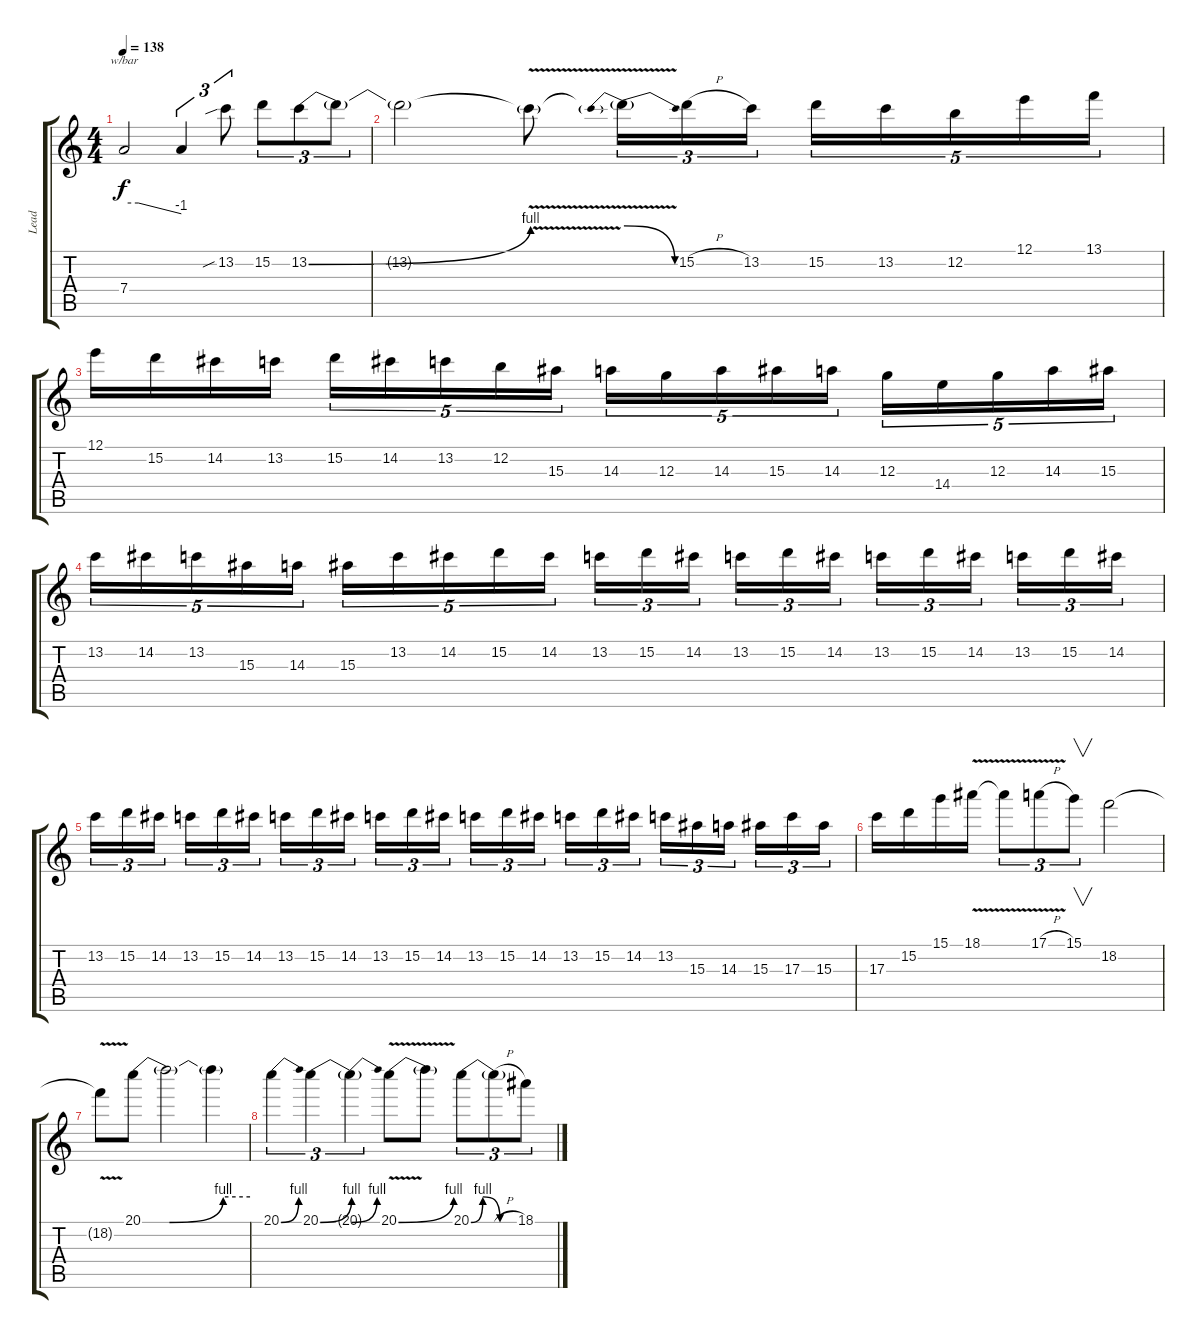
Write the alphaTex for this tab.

\track ("Lead" "Lead") {instrument overdrivenguitar}
\staff {score tabs}
\tuning (E4 B3 G3 D3 A2 E2) {hide}
\ts (4 4)
\tempo 138
\clef g2
\ks c
7.4.2{tbe (custom default 0 0 15 0 60 -4) dy f} 7.4{t}.4{tu (3 2)} 13.2{sib}.8{tu (3 2)} 15.2.8{tu (3 2)} 13.2{be (bend 0 0 60 4)}.8{tu (3 2)} 13.2{t}.8{tu (3 2)} |
13.2{t}.2 13.2{v t}.8 13.2{be (prebendrelease 0 4 60 0) t}.16{tu (3 2)} 15.2{h}.16{tu (3 2)} 13.2.16{tu (3 2)} 15.2.16{tu (5 4)} 13.2.16{tu (5 4)} 12.2.16{tu (5 4)} 12.1.16{tu (5 4)} 13.1.16{tu (5 4)} |
12.1.16 15.2.16 14.2.16 13.2.16 15.2.16{tu (5 4)} 14.2.16{tu (5 4)} 13.2.16{tu (5 4)} 12.2.16{tu (5 4)} 15.3.16{tu (5 4)} 14.3.16{tu (5 4)} 12.3.16{tu (5 4)} 14.3.16{tu (5 4)} 15.3.16{tu (5 4)} 14.3.16{tu (5 4)} 12.3.16{tu (5 4)} 14.4.16{tu (5 4)} 12.3.16{tu (5 4)} 14.3.16{tu (5 4)} 15.3.16{tu (5 4)} |
13.2.16{tu (5 4)} 14.2.16{tu (5 4)} 13.2.16{tu (5 4)} 15.3.16{tu (5 4)} 14.3.16{tu (5 4)} 15.3.16{tu (5 4)} 13.2.16{tu (5 4)} 14.2.16{tu (5 4)} 15.2.16{tu (5 4)} 14.2.16{tu (5 4)} 13.2.16{tu (3 2)} 15.2.16{tu (3 2)} 14.2.16{tu (3 2) beam splitsecondary} 13.2.16{tu (3 2)} 15.2.16{tu (3 2)} 14.2.16{tu (3 2)} 13.2.16{tu (3 2)} 15.2.16{tu (3 2)} 14.2.16{tu (3 2) beam splitsecondary} 13.2.16{tu (3 2)} 15.2.16{tu (3 2)} 14.2.16{tu (3 2)} |
13.2.16{tu (3 2)} 15.2.16{tu (3 2)} 14.2.16{tu (3 2) beam splitsecondary} 13.2.16{tu (3 2)} 15.2.16{tu (3 2)} 14.2.16{tu (3 2)} 13.2.16{tu (3 2)} 15.2.16{tu (3 2)} 14.2.16{tu (3 2) beam splitsecondary} 13.2.16{tu (3 2)} 15.2.16{tu (3 2)} 14.2.16{tu (3 2)} 13.2.16{tu (3 2)} 15.2.16{tu (3 2)} 14.2.16{tu (3 2) beam splitsecondary} 13.2.16{tu (3 2)} 15.2.16{tu (3 2)} 14.2.16{tu (3 2)} 13.2.16{tu (3 2)} 15.3.16{tu (3 2)} 14.3.16{tu (3 2) beam splitsecondary} 15.3.16{tu (3 2)} 17.3.16{tu (3 2)} 15.3.16{tu (3 2)} |
17.3.16 15.2.16 15.1.16 18.1{v}.16 18.1{t}.8{tu (3 2)} 17.1{v h}.8{tu (3 2)} 15.1.8{v tu (3 2)} 18.2.2 |
18.2{v t}.8 20.1{be (custom 0 0 15 0 45 4 60 4)}.8 20.1{t}.2 20.1{t}.4 |
20.1{be (bend 0 0 60 4)}.4{tu (3 2)} 20.1{be (bend 0 0 60 4)}.4{tu (3 2)} 20.1{be (bend 0 0 60 4) t}.4{tu (3 2)} 20.1{be (bend 0 0 60 4) v}.8 20.1{t}.8 20.1{be (custom 0 0 15 4 37 0 60 0)}.8{tu (3 2)} 20.1{h t}.8{tu (3 2)} 18.1.8{tu (3 2)}
